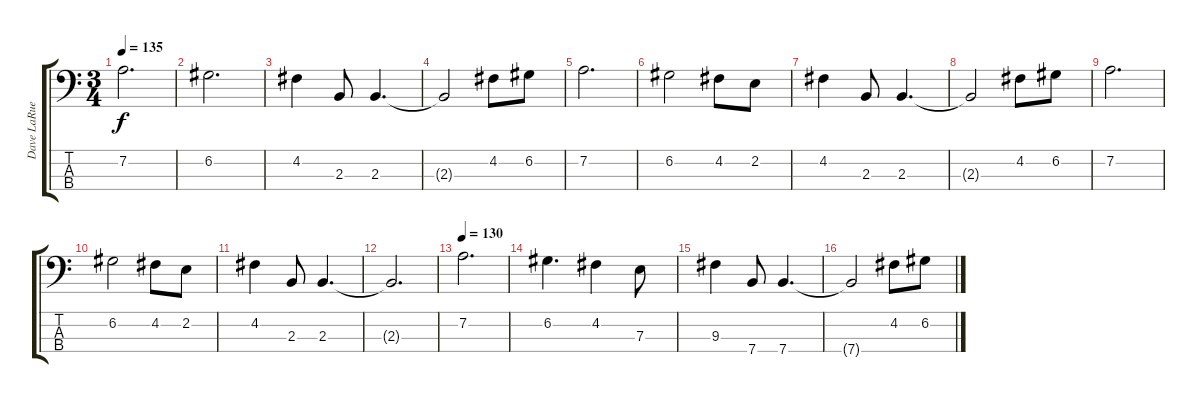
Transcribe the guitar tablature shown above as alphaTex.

\track ("Dave LaRue" "Dave LaRue") {instrument electricbasspick}
\staff {score tabs}
\tuning (G2 D2 A1 E1) {hide}
\ts (3 4)
\tempo 135
\clef f4
\ks c
7.2.2{d dy f} |
6.2.2{d} |
4.2.4 2.3.8 2.3.4{d} |
2.3{t}.2 4.2.8 6.2.8 |
7.2.2{d} |
6.2.2 4.2.8 2.2.8 |
4.2.4 2.3.8 2.3.4{d} |
2.3{t}.2 4.2.8 6.2.8 |
7.2.2{d} |
6.2.2 4.2.8 2.2.8 |
4.2.4 2.3.8 2.3.4{d} |
2.3{t}.2{d} |
\tempo 130
7.2.2{d} |
6.2.4{d} 4.2.4 7.3.8 |
9.3.4 7.4.8 7.4.4{d} |
7.4{t}.2 4.2.8 6.2.8
